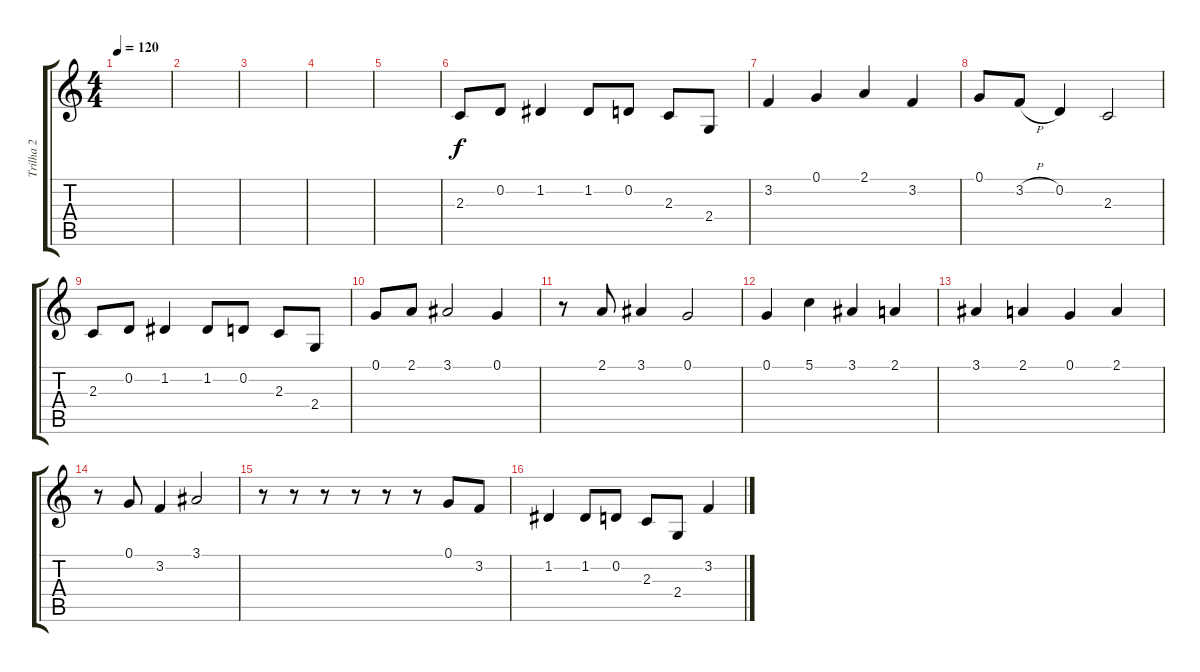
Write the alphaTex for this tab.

\track ("Trilha 2" "Trilha 2") {instrument flute}
\staff {score tabs}
\tuning (G4 D4 Bb3 F3 C3 G2) {hide}
\ts (4 4)
\tempo 120
\clef g2
\ks c
|
|
|
|
|
2.3.8 0.2.8 1.2.4 1.2.8 0.2.8 2.3.8 2.4.8 |
3.2.4 0.1.4 2.1.4 3.2.4 |
0.1.8 3.2{h}.8 0.2.4 2.3.2 |
2.3.8 0.2.8 1.2.4 1.2.8 0.2.8 2.3.8 2.4.8 |
0.1.8 2.1.8 3.1.2 0.1.4 |
r.8 2.1.8 3.1.4 0.1.2 |
0.1.4 5.1.4 3.1.4 2.1.4 |
3.1.4 2.1.4 0.1.4 2.1.4 |
r.8 0.1.8 3.2.4 3.1.2 |
r.8 r.8 r.8 r.8 r.8 r.8 0.1.8 3.2.8 |
1.2.4 1.2.8 0.2.8 2.3.8 2.4.8 3.2.4
